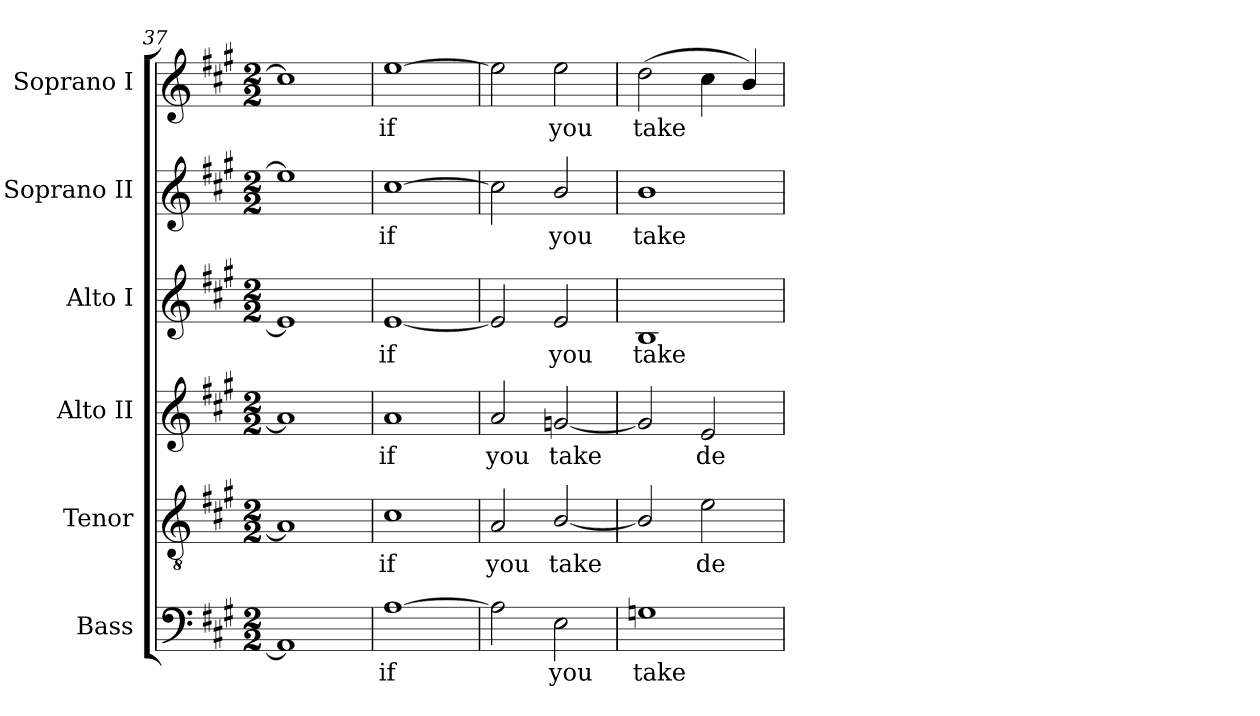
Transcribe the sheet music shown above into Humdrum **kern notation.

**kern	**text	**kern	**text	**kern	**text	**kern	**text	**kern	**text	**kern	**text
*part6	*part6	*part5	*part5	*part4	*part4	*part3	*part3	*part2	*part2	*part1	*part1
*staff6	*staff6	*staff5	*staff5	*staff4	*staff4	*staff3	*staff3	*staff2	*staff2	*staff1	*staff1
*I"Bass	*	*I"Tenor	*	*I"Alto II	*	*I"Alto I	*	*I"Soprano II	*	*I"Soprano I	*
*I'B	*	*I'T.	*	*I'A.	*	*I'A I	*	*I'S II	*	*I'S I	*
*clefF4	*	*clefGv2	*	*clefG2	*	*clefG2	*	*clefG2	*	*clefG2	*
*	*	*ITrd7c12	*	*	*	*	*	*	*	*	*
*k[f#c#g#]	*	*k[f#c#g#]	*	*k[f#c#g#]	*	*k[f#c#g#]	*	*k[f#c#g#]	*	*k[f#c#g#]	*
*A:	*	*A:	*	*A:	*	*A:	*	*A:	*	*A:	*
*M2/2	*	*M2/2	*	*M2/2	*	*M2/2	*	*M2/2	*	*M2/2	*
=37	=37	=37	=37	=37	=37	=37	=37	=37	=37	=37	=37
1AAi]	.	1AAi]	.	1ai]	.	1ei]	.	1eei]	.	1cc#i]	.
=38	=38	=38	=38	=38	=38	=38	=38	=38	=38	=38	=38
!	!LO:LY:b:color=#000000	!	!	!	!	!	!	!	!	!	!
!	!	!	!LO:LY:b:color=#000000	!	!	!	!	!	!	!	!
!	!	!	!	!	!LO:LY:b:color=#000000	!	!	!	!	!	!
!	!	!	!	!	!	!	!LO:LY:b:color=#000000	!	!	!	!
!	!	!	!	!	!	!	!	!	!LO:LY:b:color=#000000	!	!
!	!	!	!	!	!	!	!	!	!	!	!LO:LY:b:color=#000000
[1Ai	if	1C#i	if	1ai	if	[1ei	if	[1cc#i	if	[1eei	if
=39	=39	=39	=39	=39	=39	=39	=39	=39	=39	=39	=39
!	!	!	!LO:LY:b:color=#000000	!	!	!	!	!	!	!	!
!	!	!	!	!	!LO:LY:b:color=#000000	!	!	!	!	!	!
2Ai\]	.	2AAi/	you	2ai/	you	2ei/]	.	2cc#i\]	.	2eei\]	.
!	!LO:LY:b:color=#000000	!	!	!	!	!	!	!	!	!	!
!	!	!	!LO:LY:b:color=#000000	!	!	!	!	!	!	!	!
!	!	!	!	!	!LO:LY:b:color=#000000	!	!	!	!	!	!
!	!	!	!	!	!	!	!LO:LY:b:color=#000000	!	!	!	!
!	!	!	!	!	!	!	!	!	!LO:LY:b:color=#000000	!	!
!	!	!	!	!	!	!	!	!	!	!	!LO:LY:b:color=#000000
2Ei\	you	[2BBi/	take	[2gni/	take	2ei/	you	2bi/	you	2eei\	you
=40	=40	=40	=40	=40	=40	=40	=40	=40	=40	=40	=40
!	!LO:LY:b:color=#000000	!	!	!	!	!	!	!	!	!	!
!	!	!	!	!	!	!	!LO:LY:b:color=#000000	!	!	!	!
!	!	!	!	!	!	!	!	!	!LO:LY:b:color=#000000	!	!
!	!	!	!	!	!	!	!	!	!	!	!LO:LY:b:color=#000000
1Gni	take	2BBi/]	.	2gi/]	.	1Bi	take	1bi	take	(2ddi\	take
!	!	!	!LO:LY:b:color=#000000	!	!	!	!	!	!	!	!
!	!	!	!	!	!LO:LY:b:color=#000000	!	!	!	!	!	!
.	.	2Ei\	de-	2ei/	de-	.	.	.	.	4cc#i\	.
.	.	.	.	.	.	.	.	.	.	4bi/)	.
=	=	=	=	=	=	=	=	=	=	=	=
*-	*-	*-	*-	*-	*-	*-	*-	*-	*-	*-	*-
